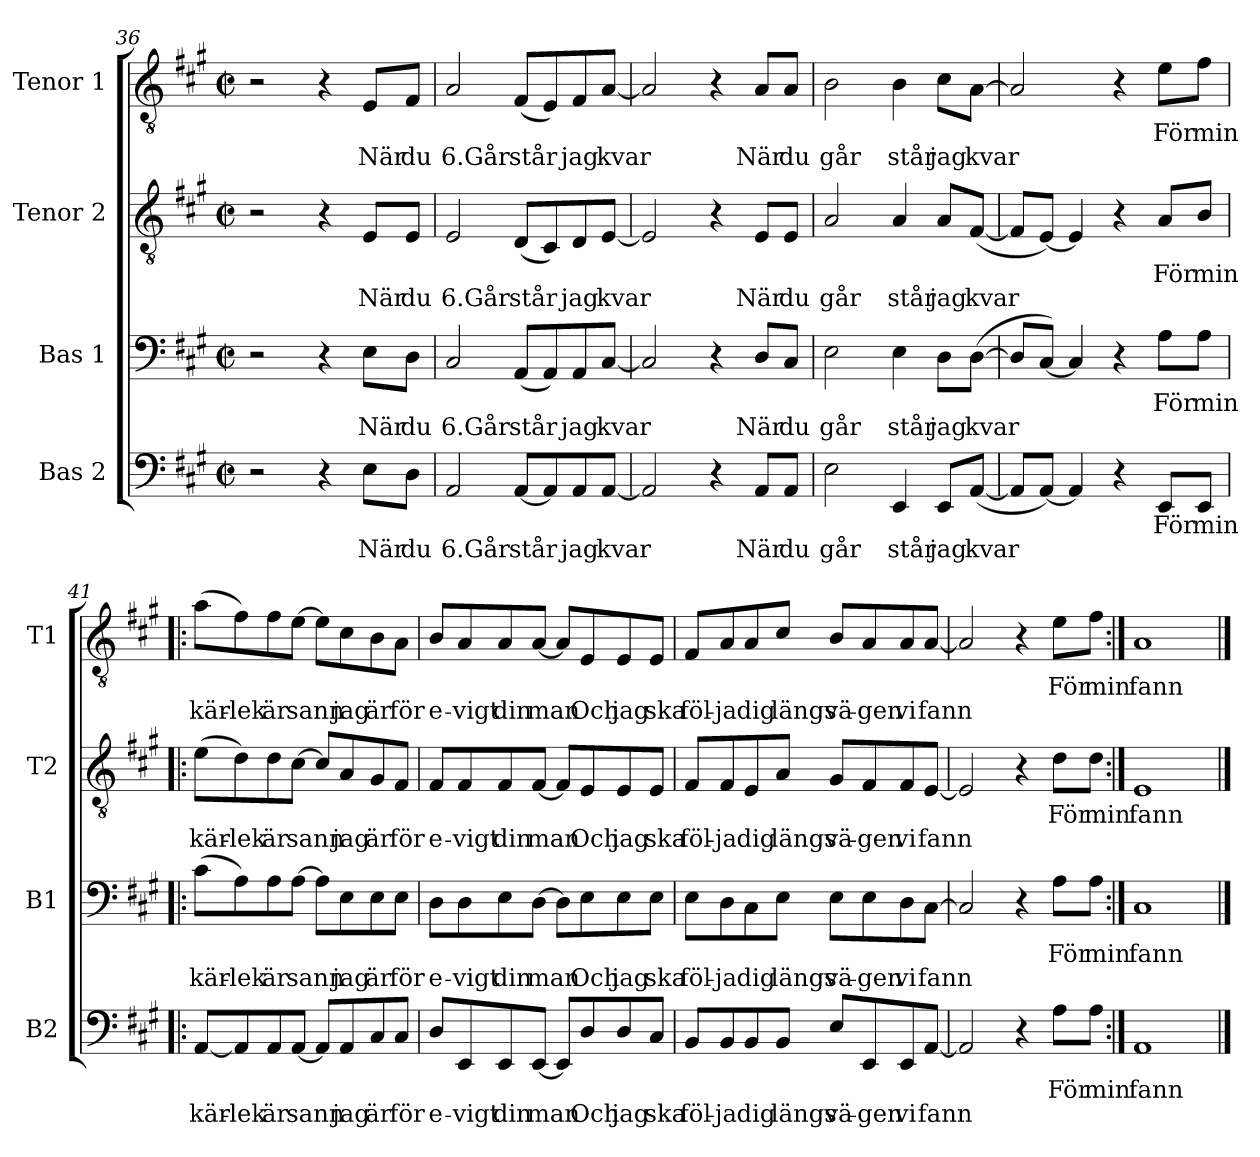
**kern	**text	**text	**kern	**text	**text	**kern	**text	**text	**kern	**text	**text
*part4	*part4	*part4	*part3	*part3	*part3	*part2	*part2	*part2	*part1	*part1	*part1
*staff4	*staff4	*staff4	*staff3	*staff3	*staff3	*staff2	*staff2	*staff2	*staff1	*staff1	*staff1
*I"Bas 2	*	*	*I"Bas 1	*	*	*I"Tenor 2	*	*	*I"Tenor 1	*	*
*I'B2	*	*	*I'B1	*	*	*I'T2	*	*	*I'T1	*	*
*clefF4	*	*	*clefF4	*	*	*clefGv2	*	*	*clefGv2	*	*
*k[f#c#g#]	*	*	*k[f#c#g#]	*	*	*k[f#c#g#]	*	*	*k[f#c#g#]	*	*
*M2/2	*	*	*M2/2	*	*	*M2/2	*	*	*M2/2	*	*
*met(c|)	*	*	*met(c|)	*	*	*met(c|)	*	*	*met(c|)	*	*
=36	=36	=36	=36	=36	=36	=36	=36	=36	=36	=36	=36
2r	.	.	2r	.	.	2r	.	.	2r	.	.
4r	.	.	4r	.	.	4r	.	.	4r	.	.
!	!	!LO:LY:b	!	!	!LO:LY:b	!	!	!LO:LY:b	!	!	!LO:LY:b
8E\L	.	När	8E\L	.	När	8E/L	.	När	8E/L	.	När
!	!	!LO:LY:b	!	!	!LO:LY:b	!	!	!LO:LY:b	!	!	!LO:LY:b
8D\J	.	du	8D\J	.	du	8E/J	.	du	8F#/J	.	du
=37	=37	=37	=37	=37	=37	=37	=37	=37	=37	=37	=37
!	!	!LO:LY:b	!	!	!LO:LY:b	!	!	!LO:LY:b	!	!	!LO:LY:b
2AA/	.	6.Går	2C#/	.	6.Går	2E/	.	6.Går	2A/	.	6.Går
!	!	!LO:LY:b	!	!	!LO:LY:b	!	!	!LO:LY:b	!	!	!LO:LY:b
[8AA/L	.	står	(8AA/L	.	står	(8D/L	.	står	(8F#/L	.	står
8AA/]	.	.	8AA/)	.	.	8C#/)	.	.	8E/)	.	.
!	!	!LO:LY:b	!	!	!LO:LY:b	!	!	!LO:LY:b	!	!	!LO:LY:b
8AA/	.	jag	8AA/	.	jag	8D/	.	jag	8F#/	.	jag
!	!	!LO:LY:b	!	!	!LO:LY:b	!	!	!LO:LY:b	!	!	!LO:LY:b
[8AA/J	.	kvar	[8C#/J	.	kvar	[8E/J	.	kvar	[8A/J	.	kvar
=38	=38	=38	=38	=38	=38	=38	=38	=38	=38	=38	=38
2AA/]	.	.	2C#/]	.	.	2E/]	.	.	2A/]	.	.
4r	.	.	4r	.	.	4r	.	.	4r	.	.
!	!	!LO:LY:b	!	!	!LO:LY:b	!	!	!LO:LY:b	!	!	!LO:LY:b
8AA/L	.	När	8D/L	.	När	8E/L	.	När	8A/L	.	När
!	!	!LO:LY:b	!	!	!LO:LY:b	!	!	!LO:LY:b	!	!	!LO:LY:b
8AA/J	.	du	8C#/J	.	du	8E/J	.	du	8A/J	.	du
!!LO:LB:g=z
=39	=39	=39	=39	=39	=39	=39	=39	=39	=39	=39	=39
!	!	!LO:LY:b	!	!	!LO:LY:b	!	!	!LO:LY:b	!	!	!LO:LY:b
2E\	.	går	2E\	.	går	2A/	.	går	2B\	.	går
!	!	!LO:LY:b	!	!	!LO:LY:b	!	!	!LO:LY:b	!	!	!LO:LY:b
4EE/	.	står	4E\	.	står	4A/	.	står	4B\	.	står
!	!	!LO:LY:b	!	!	!LO:LY:b	!	!	!LO:LY:b	!	!	!LO:LY:b
8EE/L	.	jag	8D\L	.	jag	8A/L	.	jag	8c#\L	.	jag
!	!	!LO:LY:b	!	!	!LO:LY:b	!	!	!LO:LY:b	!	!	!LO:LY:b
([8AA/J	.	kvar	([8D\J	.	kvar	([8F#/J	.	kvar	[8A\J	.	kvar
=40	=40	=40	=40	=40	=40	=40	=40	=40	=40	=40	=40
8AA/L]	.	.	8D/L]	.	.	8F#/L]	.	.	2A/]	.	.
[8AA/J)	.	.	[8C#/J)	.	.	[8E/J)	.	.	.	.	.
4AA/]	.	.	4C#/]	.	.	4E/]	.	.	.	.	.
4r	.	.	4r	.	.	4r	.	.	4r	.	.
!	!LO:LY:b	!	!	!LO:LY:b	!	!	!LO:LY:b	!	!	!LO:LY:b	!
8EE/L	För	.	8A\L	För	.	8A/L	För	.	8e\L	För	.
!	!LO:LY:b	!	!	!LO:LY:b	!	!	!LO:LY:b	!	!	!LO:LY:b	!
8EE/J	min	.	8A\J	min	.	8B/J	min	.	8f#\J	min	.
=41!|:	=41!|:	=41!|:	=41!|:	=41!|:	=41!|:	=41!|:	=41!|:	=41!|:	=41!|:	=41!|:	=41!|:
!	!	!LO:LY:b	!	!	!LO:LY:b	!	!	!LO:LY:b	!	!	!LO:LY:b
[8AA/L	.	kär-	(8c#\L	.	kär-	(8e\L	.	kär-	(8a\L	.	kär-
!	!	!LO:LY:b	!	!	!LO:LY:b	!	!	!LO:LY:b	!	!	!LO:LY:b
8AA/]	.	-lek	8A\)	.	-lek	8d\)	.	-lek	8f#\)	.	-lek
!	!	!LO:LY:b	!	!	!LO:LY:b	!	!	!LO:LY:b	!	!	!LO:LY:b
8AA/	.	är	8A\	.	är	8d\	.	är	8f#\	.	är
!	!	!LO:LY:b	!	!	!LO:LY:b	!	!	!LO:LY:b	!	!	!LO:LY:b
[8AA/J	.	sann	[8A\J	.	sann	[8c#\J	.	sann	[8e\J	.	sann
8AA/L]	.	.	8A\L]	.	.	8c#/L]	.	.	8e\L]	.	.
!	!	!LO:LY:b	!	!	!LO:LY:b	!	!	!LO:LY:b	!	!	!LO:LY:b
8AA/	.	jag	8E\	.	jag	8A/	.	jag	8c#\	.	jag
!	!	!LO:LY:b	!	!	!LO:LY:b	!	!	!LO:LY:b	!	!	!LO:LY:b
8C#/	.	är	8E\	.	är	8G#/	.	är	8B\	.	är
!	!	!LO:LY:b	!	!	!LO:LY:b	!	!	!LO:LY:b	!	!	!LO:LY:b
8C#/J	.	för	8E\J	.	för	8F#/J	.	för	8A\J	.	för
!!LO:LB:g=z
=42	=42	=42	=42	=42	=42	=42	=42	=42	=42	=42	=42
!	!	!LO:LY:b	!	!	!LO:LY:b	!	!	!LO:LY:b	!	!	!LO:LY:b
8D/L	.	e-	8D\L	.	e-	8F#/L	.	e-	8B/L	.	e-
!	!	!LO:LY:b	!	!	!LO:LY:b	!	!	!LO:LY:b	!	!	!LO:LY:b
8EE/	.	-vigt	8D\	.	-vigt	8F#/	.	-vigt	8A/	.	-vigt
!	!	!LO:LY:b	!	!	!LO:LY:b	!	!	!LO:LY:b	!	!	!LO:LY:b
8EE/	.	din	8E\	.	din	8F#/	.	din	8A/	.	din
!	!	!LO:LY:b	!	!	!LO:LY:b	!	!	!LO:LY:b	!	!	!LO:LY:b
[8EE/J	.	man	[8D\J	.	man	[8F#/J	.	man	[8A/J	.	man
8EE/L]	.	.	8D\L]	.	.	8F#/L]	.	.	8A/L]	.	.
!	!	!LO:LY:b	!	!	!LO:LY:b	!	!	!LO:LY:b	!	!	!LO:LY:b
8D/	.	Och	8E\	.	Och	8E/	.	Och	8E/	.	Och
!	!	!LO:LY:b	!	!	!LO:LY:b	!	!	!LO:LY:b	!	!	!LO:LY:b
8D/	.	jag	8E\	.	jag	8E/	.	jag	8E/	.	jag
!	!	!LO:LY:b	!	!	!LO:LY:b	!	!	!LO:LY:b	!	!	!LO:LY:b
8C#/J	.	ska	8E\J	.	ska	8E/J	.	ska	8E/J	.	ska
=43	=43	=43	=43	=43	=43	=43	=43	=43	=43	=43	=43
!	!	!LO:LY:b	!	!	!LO:LY:b	!	!	!LO:LY:b	!	!	!LO:LY:b
8BB/L	.	föl-	8E\L	.	föl-	8F#/L	.	föl-	8F#/L	.	föl-
!	!	!LO:LY:b	!	!	!LO:LY:b	!	!	!LO:LY:b	!	!	!LO:LY:b
8BB/	.	-ja	8D\	.	-ja	8F#/	.	-ja	8A/	.	-ja
!	!	!LO:LY:b	!	!	!LO:LY:b	!	!	!LO:LY:b	!	!	!LO:LY:b
8BB/	.	dig	8C#\	.	dig	8E/	.	dig	8A/	.	dig
!	!	!LO:LY:b	!	!	!LO:LY:b	!	!	!LO:LY:b	!	!	!LO:LY:b
8BB/J	.	längs	8E\J	.	längs	8A/J	.	längs	8c#/J	.	längs
!	!	!LO:LY:b	!	!	!LO:LY:b	!	!	!LO:LY:b	!	!	!LO:LY:b
8E/L	.	vä-	8E\L	.	vä-	8G#/L	.	vä-	8B/L	.	vä-
!	!	!LO:LY:b	!	!	!LO:LY:b	!	!	!LO:LY:b	!	!	!LO:LY:b
8EE/	.	-gen	8E\	.	-gen	8F#/	.	-gen	8A/	.	-gen
!	!	!LO:LY:b	!	!	!LO:LY:b	!	!	!LO:LY:b	!	!	!LO:LY:b
8EE/	.	vi	8D\	.	vi	8F#/	.	vi	8A/	.	vi
!	!	!LO:LY:b	!	!	!LO:LY:b	!	!	!LO:LY:b	!	!	!LO:LY:b
[8AA/J	.	fann	[8C#\J	.	fann	[8E/J	.	fann	[8A/J	.	fann
=44	=44	=44	=44	=44	=44	=44	=44	=44	=44	=44	=44
2AA/]	.	.	2C#/]	.	.	2E/]	.	.	2A/]	.	.
4r	.	.	4r	.	.	4r	.	.	4r	.	.
!	!LO:LY:b	!	!	!LO:LY:b	!	!	!LO:LY:b	!	!	!LO:LY:b	!
8A\L	För	.	8A\L	För	.	8d\L	För	.	8e\L	För	.
!	!LO:LY:b	!	!	!LO:LY:b	!	!	!LO:LY:b	!	!	!LO:LY:b	!
8A\J	min	.	8A\J	min	.	8d\J	min	.	8f#\J	min	.
=45:|!	=45:|!	=45:|!	=45:|!	=45:|!	=45:|!	=45:|!	=45:|!	=45:|!	=45:|!	=45:|!	=45:|!
!	!LO:LY:b	!	!	!LO:LY:b	!	!	!LO:LY:b	!	!	!LO:LY:b	!
1AA	fann	.	1C#	fann	.	1E	fann	.	1A	fann	.
==	==	==	==	==	==	==	==	==	==	==	==
*-	*-	*-	*-	*-	*-	*-	*-	*-	*-	*-	*-
